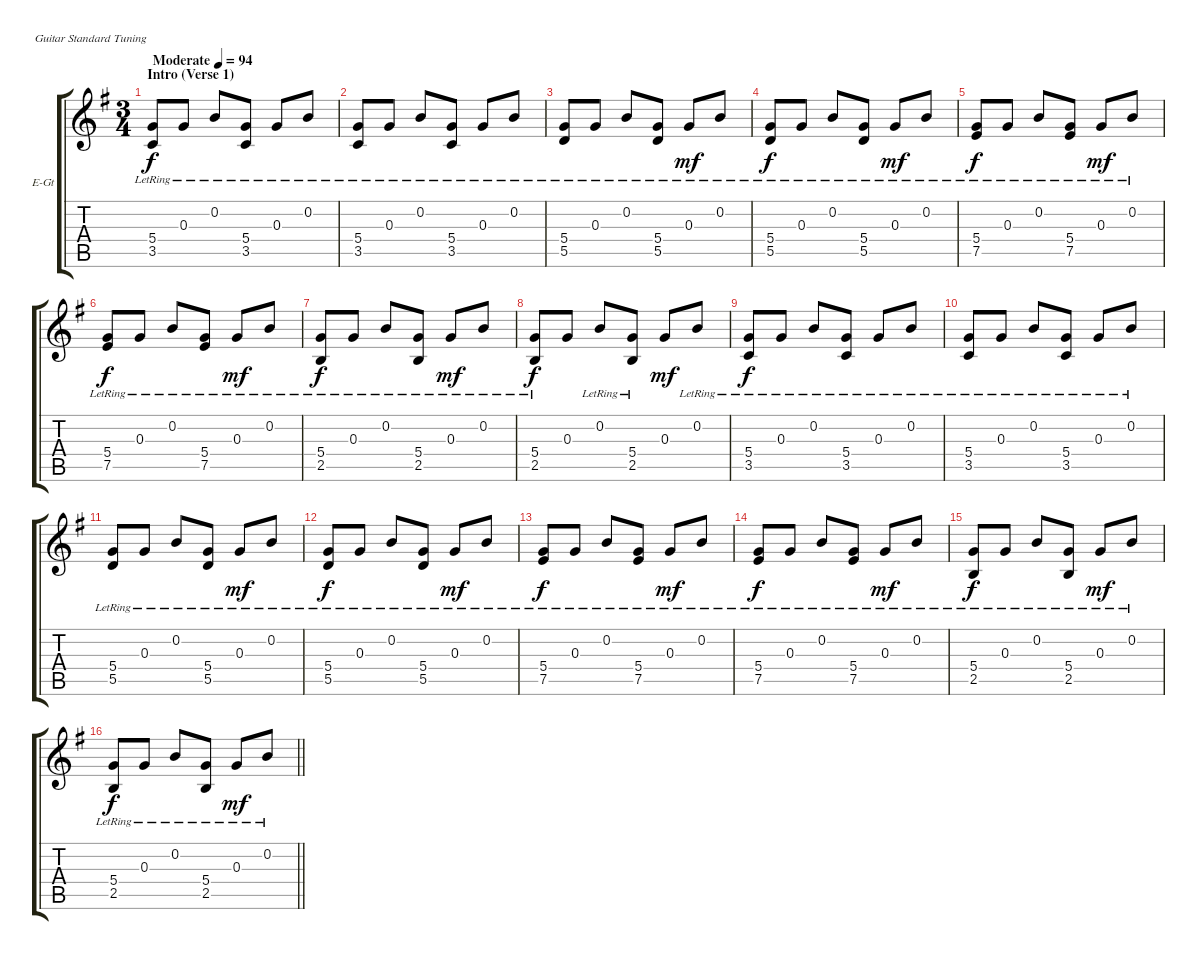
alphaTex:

\bracketExtendMode groupsimilarinstruments
\firstSystemTrackNameOrientation horizontal
\otherSystemsTrackNameOrientation horizontal
\track ("Guitar 1" "E-Gt") {instrument overdrivenguitar}
\staff {score tabs}
\tuning (E4 B3 G3 D3 A2 E2)
\ts (3 4)
\beaming (8 2 2 2)
\section ("" "Intro (Verse 1)")
\tempo (94 "Moderate")
\clef g2
\ks g
(3.5{lr} 5.4{lr}).8{dy f instrument overdrivenguitar} 0.3{lr}.8 0.2{lr}.8 (3.5{lr} 5.4{lr}).8 0.3{lr}.8 0.2{lr}.8 |
(3.5{lr} 5.4{lr}).8 0.3{lr}.8 0.2{lr}.8 (3.5{lr} 5.4{lr}).8 0.3{lr}.8 0.2{lr}.8 |
(5.5{lr} 5.4{lr}).8 0.3{lr}.8 0.2{lr}.8 (5.5{lr} 5.4{lr}).8 0.3{lr}.8{dy mf} 0.2{lr}.8 |
(5.5{lr} 5.4{lr}).8{dy f} 0.3{lr}.8 0.2{lr}.8 (5.5{lr} 5.4{lr}).8 0.3{lr}.8{dy mf} 0.2{lr}.8 |
(7.5{lr} 5.4{lr}).8{dy f} 0.3{lr}.8 0.2{lr}.8 (7.5{lr} 5.4{lr}).8 0.3{lr}.8{dy mf} 0.2{lr}.8 |
(7.5{lr} 5.4{lr}).8{dy f} 0.3{lr}.8 0.2{lr}.8 (7.5{lr} 5.4{lr}).8 0.3{lr}.8{dy mf} 0.2{lr}.8 |
(2.5{lr} 5.4{lr}).8{dy f} 0.3{lr}.8 0.2{lr}.8 (2.5{lr} 5.4{lr}).8 0.3{lr}.8{dy mf} 0.2{lr}.8 |
(2.5{lr} 5.4{lr}).8{dy f} 0.3.8 0.2{lr}.8 (2.5{lr} 5.4).8 0.3.8{dy mf} 0.2{lr}.8 |
(3.5{lr} 5.4{lr}).8{dy f} 0.3{lr}.8 0.2{lr}.8 (3.5{lr} 5.4{lr}).8 0.3{lr}.8 0.2{lr}.8 |
(3.5{lr} 5.4{lr}).8 0.3{lr}.8 0.2{lr}.8 (3.5{lr} 5.4{lr}).8 0.3{lr}.8 0.2{lr}.8 |
(5.5{lr} 5.4{lr}).8 0.3{lr}.8 0.2{lr}.8 (5.5{lr} 5.4{lr}).8 0.3{lr}.8{dy mf} 0.2{lr}.8 |
(5.5{lr} 5.4{lr}).8{dy f} 0.3{lr}.8 0.2{lr}.8 (5.5{lr} 5.4{lr}).8 0.3{lr}.8{dy mf} 0.2{lr}.8 |
(7.5{lr} 5.4{lr}).8{dy f} 0.3{lr}.8 0.2{lr}.8 (7.5{lr} 5.4{lr}).8 0.3{lr}.8{dy mf} 0.2{lr}.8 |
(7.5{lr} 5.4{lr}).8{dy f} 0.3{lr}.8 0.2{lr}.8 (7.5{lr} 5.4{lr}).8 0.3{lr}.8{dy mf} 0.2{lr}.8 |
(2.5{lr} 5.4{lr}).8{dy f} 0.3{lr}.8 0.2{lr}.8 (2.5{lr} 5.4{lr}).8 0.3{lr}.8{dy mf} 0.2{lr}.8 |
\barLineRight lightlight
(2.5{lr} 5.4{lr}).8{dy f} 0.3{lr}.8 0.2{lr}.8 (2.5{lr} 5.4{lr}).8 0.3{lr}.8{dy mf} 0.2{lr}.8
